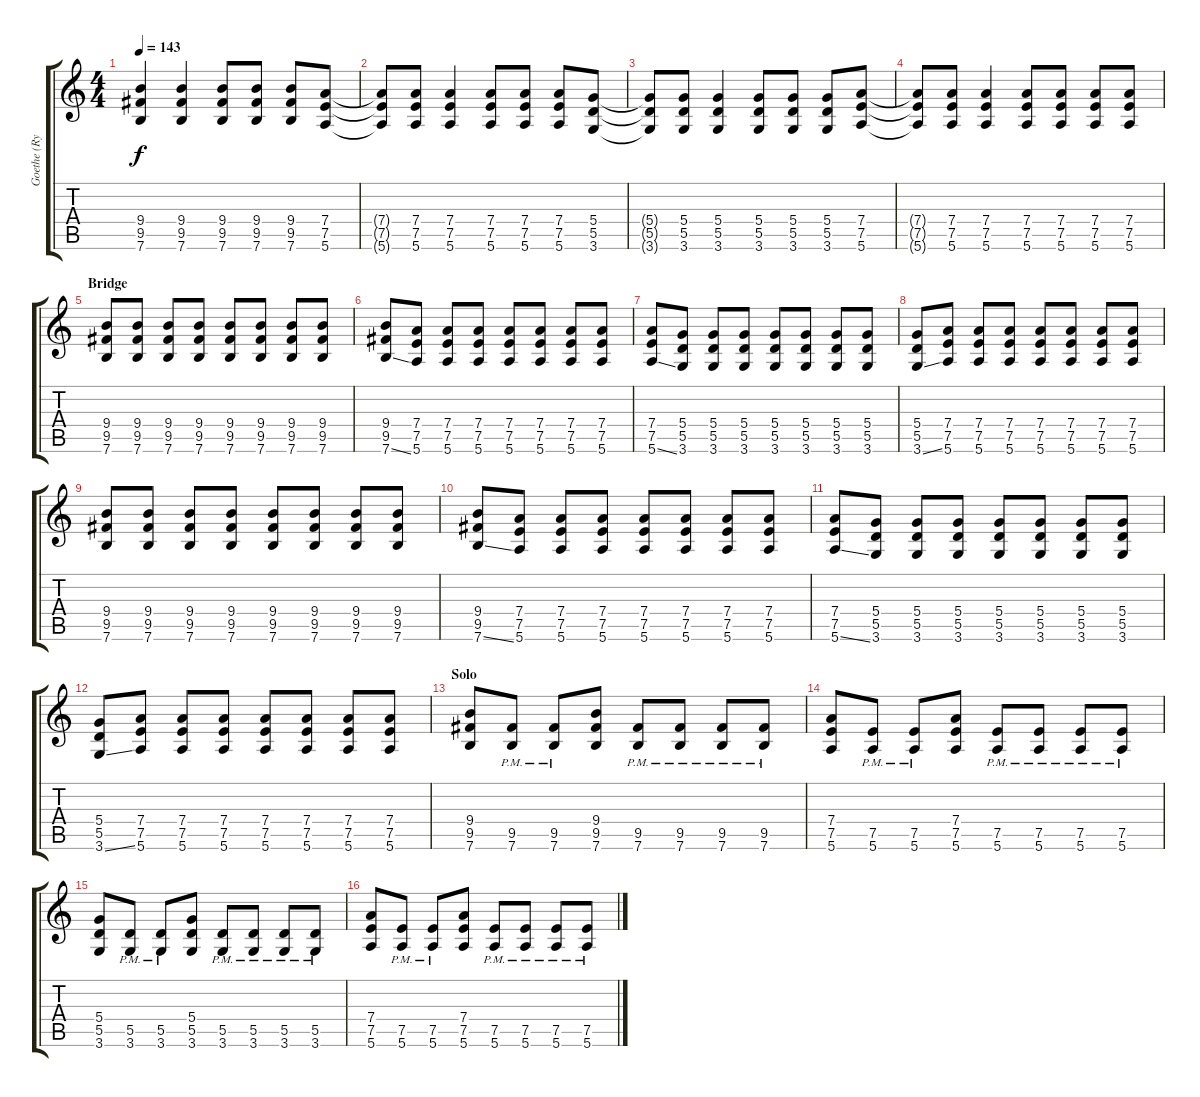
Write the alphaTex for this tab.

\track ("Goethe (Rythm)" "Goethe (Ry") {instrument distortionguitar}
\staff {score tabs}
\tuning (E4 B3 G3 D3 A2 E2) {hide}
\ts (4 4)
\tempo 143
\clef g2
\ks c
(9.4 9.5 7.6).4{dy f} (9.4 9.5 7.6).4 (9.4 9.5 7.6).8 (9.4 9.5 7.6).8 (9.4 9.5 7.6).8 (7.4 7.5 5.6).8 |
(7.4{t} 7.5{t} 5.6{t}).8 (7.4 7.5 5.6).8 (7.4 7.5 5.6).4 (7.4 7.5 5.6).8 (7.4 7.5 5.6).8 (7.4 7.5 5.6).8 (5.4 5.5 3.6).8 |
(5.4{t} 5.5{t} 3.6{t}).8 (5.4 5.5 3.6).8 (5.4 5.5 3.6).4 (5.4 5.5 3.6).8 (5.4 5.5 3.6).8 (5.4 5.5 3.6).8 (7.4 7.5 5.6).8 |
(7.4{t} 7.5{t} 5.6{t}).8 (7.4 7.5 5.6).8 (7.4 7.5 5.6).4 (7.4 7.5 5.6).8 (7.4 7.5 5.6).8 (7.4 7.5 5.6).8 (7.4 7.5 5.6).8 |
\section ("" "Bridge")
(9.4 9.5 7.6).8 (9.4 9.5 7.6).8 (9.4 9.5 7.6).8 (9.4 9.5 7.6).8 (9.4 9.5 7.6).8 (9.4 9.5 7.6).8 (9.4 9.5 7.6).8 (9.4 9.5 7.6).8 |
(9.4 9.5 7.6{ss}).8 (7.4 7.5 5.6).8 (7.4 7.5 5.6).8 (7.4 7.5 5.6).8 (7.4 7.5 5.6).8 (7.4 7.5 5.6).8 (7.4 7.5 5.6).8 (7.4 7.5 5.6).8 |
(7.4 7.5 5.6{ss}).8 (5.4 5.5 3.6).8 (5.4 5.5 3.6).8 (5.4 5.5 3.6).8 (5.4 5.5 3.6).8 (5.4 5.5 3.6).8 (5.4 5.5 3.6).8 (5.4 5.5 3.6).8 |
(5.4 5.5 3.6{ss}).8 (7.4 7.5 5.6).8 (7.4 7.5 5.6).8 (7.4 7.5 5.6).8 (7.4 7.5 5.6).8 (7.4 7.5 5.6).8 (7.4 7.5 5.6).8 (7.4 7.5 5.6).8 |
(9.4 9.5 7.6).8 (9.4 9.5 7.6).8 (9.4 9.5 7.6).8 (9.4 9.5 7.6).8 (9.4 9.5 7.6).8 (9.4 9.5 7.6).8 (9.4 9.5 7.6).8 (9.4 9.5 7.6).8 |
(9.4 9.5 7.6{ss}).8 (7.4 7.5 5.6).8 (7.4 7.5 5.6).8 (7.4 7.5 5.6).8 (7.4 7.5 5.6).8 (7.4 7.5 5.6).8 (7.4 7.5 5.6).8 (7.4 7.5 5.6).8 |
(7.4 7.5 5.6{ss}).8 (5.4 5.5 3.6).8 (5.4 5.5 3.6).8 (5.4 5.5 3.6).8 (5.4 5.5 3.6).8 (5.4 5.5 3.6).8 (5.4 5.5 3.6).8 (5.4 5.5 3.6).8 |
(5.4 5.5 3.6{ss}).8 (7.4 7.5 5.6).8 (7.4 7.5 5.6).8 (7.4 7.5 5.6).8 (7.4 7.5 5.6).8 (7.4 7.5 5.6).8 (7.4 7.5 5.6).8 (7.4 7.5 5.6).8 |
\section ("" "Solo")
(9.4 9.5 7.6).8 (9.5{pm} 7.6{pm}).8 (9.5{pm} 7.6{pm}).8 (9.4 9.5 7.6).8 (9.5{pm} 7.6{pm}).8 (9.5{pm} 7.6{pm}).8 (9.5{pm} 7.6{pm}).8 (9.5{pm} 7.6{pm}).8 |
(7.4 7.5 5.6).8 (7.5{pm} 5.6{pm}).8 (7.5{pm} 5.6{pm}).8 (7.4 7.5 5.6).8 (7.5{pm} 5.6{pm}).8 (7.5{pm} 5.6{pm}).8 (7.5{pm} 5.6{pm}).8 (7.5{pm} 5.6{pm}).8 |
(5.4 5.5 3.6).8 (5.5{pm} 3.6{pm}).8 (5.5{pm} 3.6{pm}).8 (5.4 5.5 3.6).8 (5.5{pm} 3.6{pm}).8 (5.5{pm} 3.6{pm}).8 (5.5{pm} 3.6{pm}).8 (5.5{pm} 3.6{pm}).8 |
(7.4 7.5 5.6).8 (7.5{pm} 5.6{pm}).8 (7.5{pm} 5.6{pm}).8 (7.4 7.5 5.6).8 (7.5{pm} 5.6{pm}).8 (7.5{pm} 5.6{pm}).8 (7.5{pm} 5.6{pm}).8 (7.5{pm} 5.6{pm}).8
